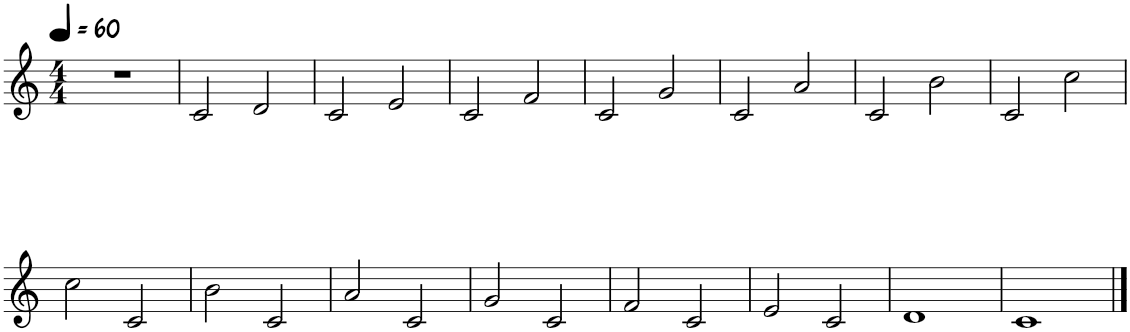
**kern
*part1
*staff1
*I"Piano
*I'Pno.
*clefG2
*k[]
*M4/4
*MM60
=1
1r
=2
2c/
2d/
=3
2c/
2e/
=4
2c/
2f/
=5
2c/
2g/
=6
2c/
2a/
=7
2c/
2b\
=8
2c/
2cc\
!!LO:LB:g=z
=9
2cc\
2c/
=10
2b\
2c/
=11
2a/
2c/
=12
2g/
2c/
=13
2f/
2c/
=14
2e/
2c/
=15
1d
=16
1c
==
*-
